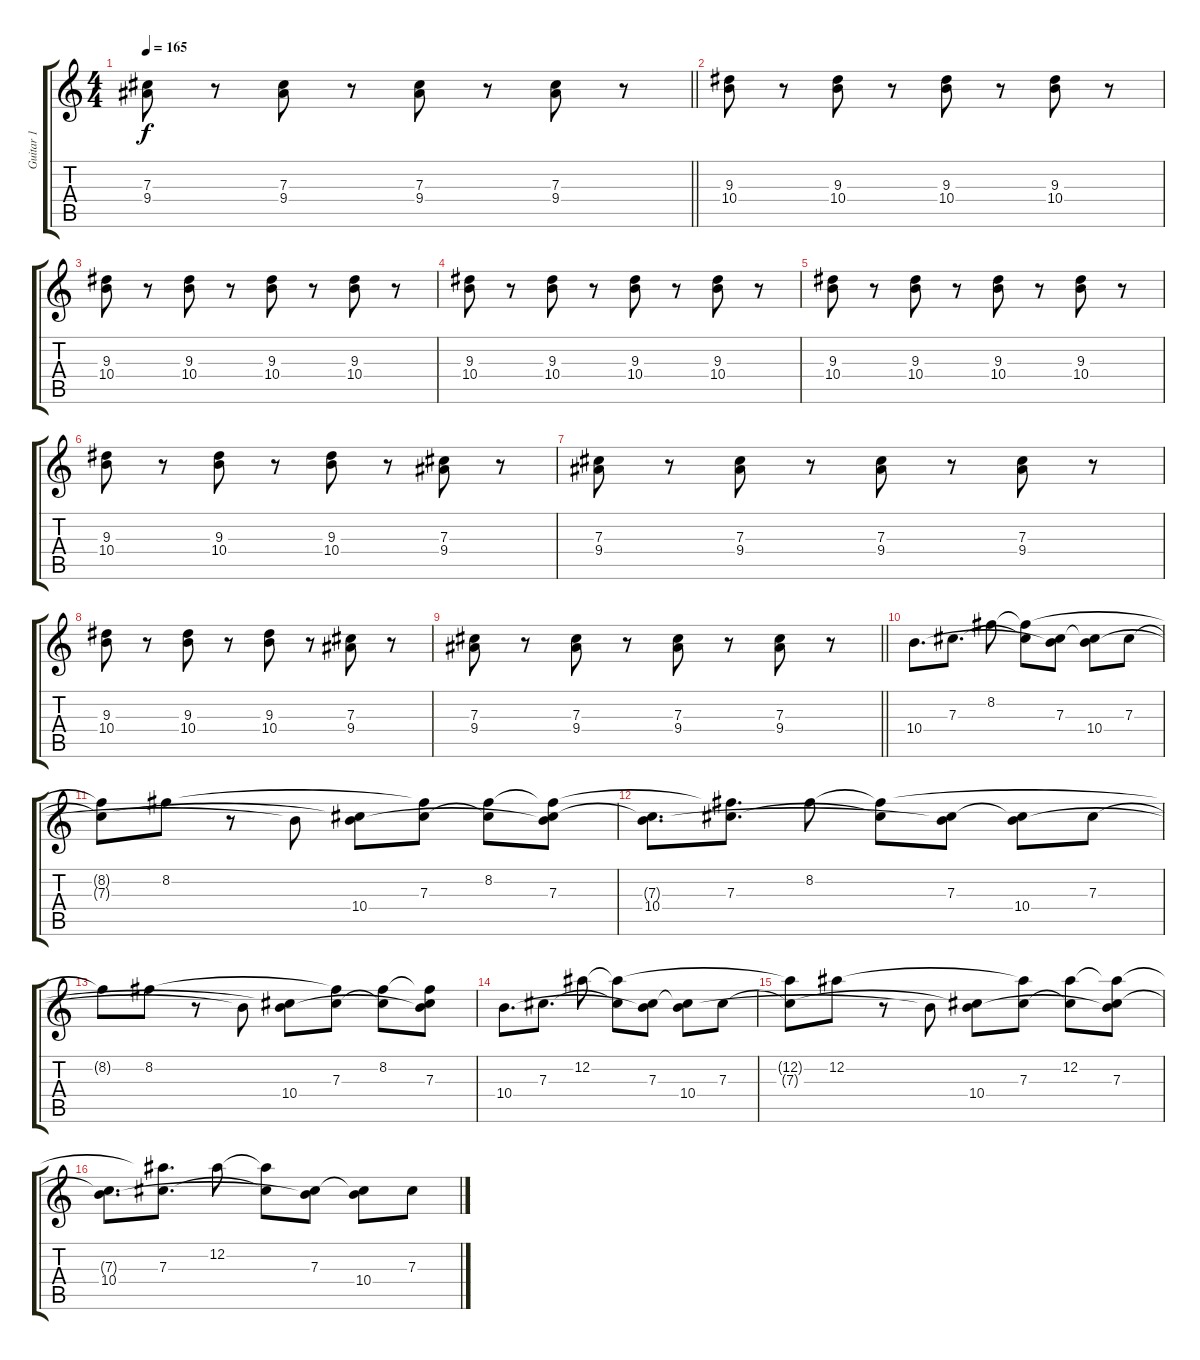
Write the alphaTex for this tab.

\track ("Guitar 1" "Guitar 1") {instrument distortionguitar}
\staff {score tabs}
\tuning (Eb4 Bb3 Gb3 Db3 Ab2 Db2) {hide}
\ts (4 4)
\tempo 165
\clef g2
\barLineRight lightlight
\ks c
(7.3 9.4).8{dy f} r.8 (7.3 9.4).8 r.8 (7.3 9.4).8 r.8 (7.3 9.4).8 r.8 |
(9.3 10.4).8 r.8 (9.3 10.4).8 r.8 (9.3 10.4).8 r.8 (9.3 10.4).8 r.8 |
(9.3 10.4).8 r.8 (9.3 10.4).8 r.8 (9.3 10.4).8 r.8 (9.3 10.4).8 r.8 |
(9.3 10.4).8 r.8 (9.3 10.4).8 r.8 (9.3 10.4).8 r.8 (9.3 10.4).8 r.8 |
(9.3 10.4).8 r.8 (9.3 10.4).8 r.8 (9.3 10.4).8 r.8 (9.3 10.4).8 r.8 |
(9.3 10.4).8 r.8 (9.3 10.4).8 r.8 (9.3 10.4).8 r.8 (7.3 9.4).8 r.8 |
(7.3 9.4).8 r.8 (7.3 9.4).8 r.8 (7.3 9.4).8 r.8 (7.3 9.4).8 r.8 |
(9.3 10.4).8 r.8 (9.3 10.4).8 r.8 (9.3 10.4).8 r.8 (7.3 9.4).8 r.8 |
\barLineRight lightlight
(7.3 9.4).8 r.8 (7.3 9.4).8 r.8 (7.3 9.4).8 r.8 (7.3 9.4).8 r.8 |
10.4.8{d} 7.3.8{d} 8.2.8 (8.2{t} 7.3{t}).8 (7.3 10.4{t}).8 (7.3{t} 10.4).8 7.3.8 |
(8.2{t} 7.3{t}).8 8.2.8 r.8 10.4{t}.8 (7.3{t} 10.4).8 (8.2{t} 7.3).8 (8.2 7.3{t}).8 (8.2{t} 7.3 10.4{t}).8 |
(7.3{t} 10.4).8{d} (8.2{t} 7.3).8{d} 8.2.8 (8.2{t} 7.3{t}).8 (7.3 10.4{t}).8 (7.3{t} 10.4).8 7.3.8 |
8.2{t}.8 8.2.8 r.8 10.4{t}.8 (7.3{t} 10.4).8 (8.2{t} 7.3).8 (8.2 7.3{t}).8 (8.2{t} 7.3 10.4{t}).8 |
10.4.8{d} 7.3.8{d} 12.2.8 (12.2{t} 7.3{t}).8 (7.3 10.4{t}).8 (7.3{t} 10.4).8 7.3.8 |
(12.2{t} 7.3{t}).8 12.2.8 r.8 10.4{t}.8 (7.3{t} 10.4).8 (12.2{t} 7.3).8 (12.2 7.3{t}).8 (12.2{t} 7.3 10.4{t}).8 |
(7.3{t} 10.4).8{d} (12.2{t} 7.3).8{d} 12.2.8 (12.2{t} 7.3{t}).8 (7.3 10.4{t}).8 (7.3{t} 10.4).8 7.3.8
